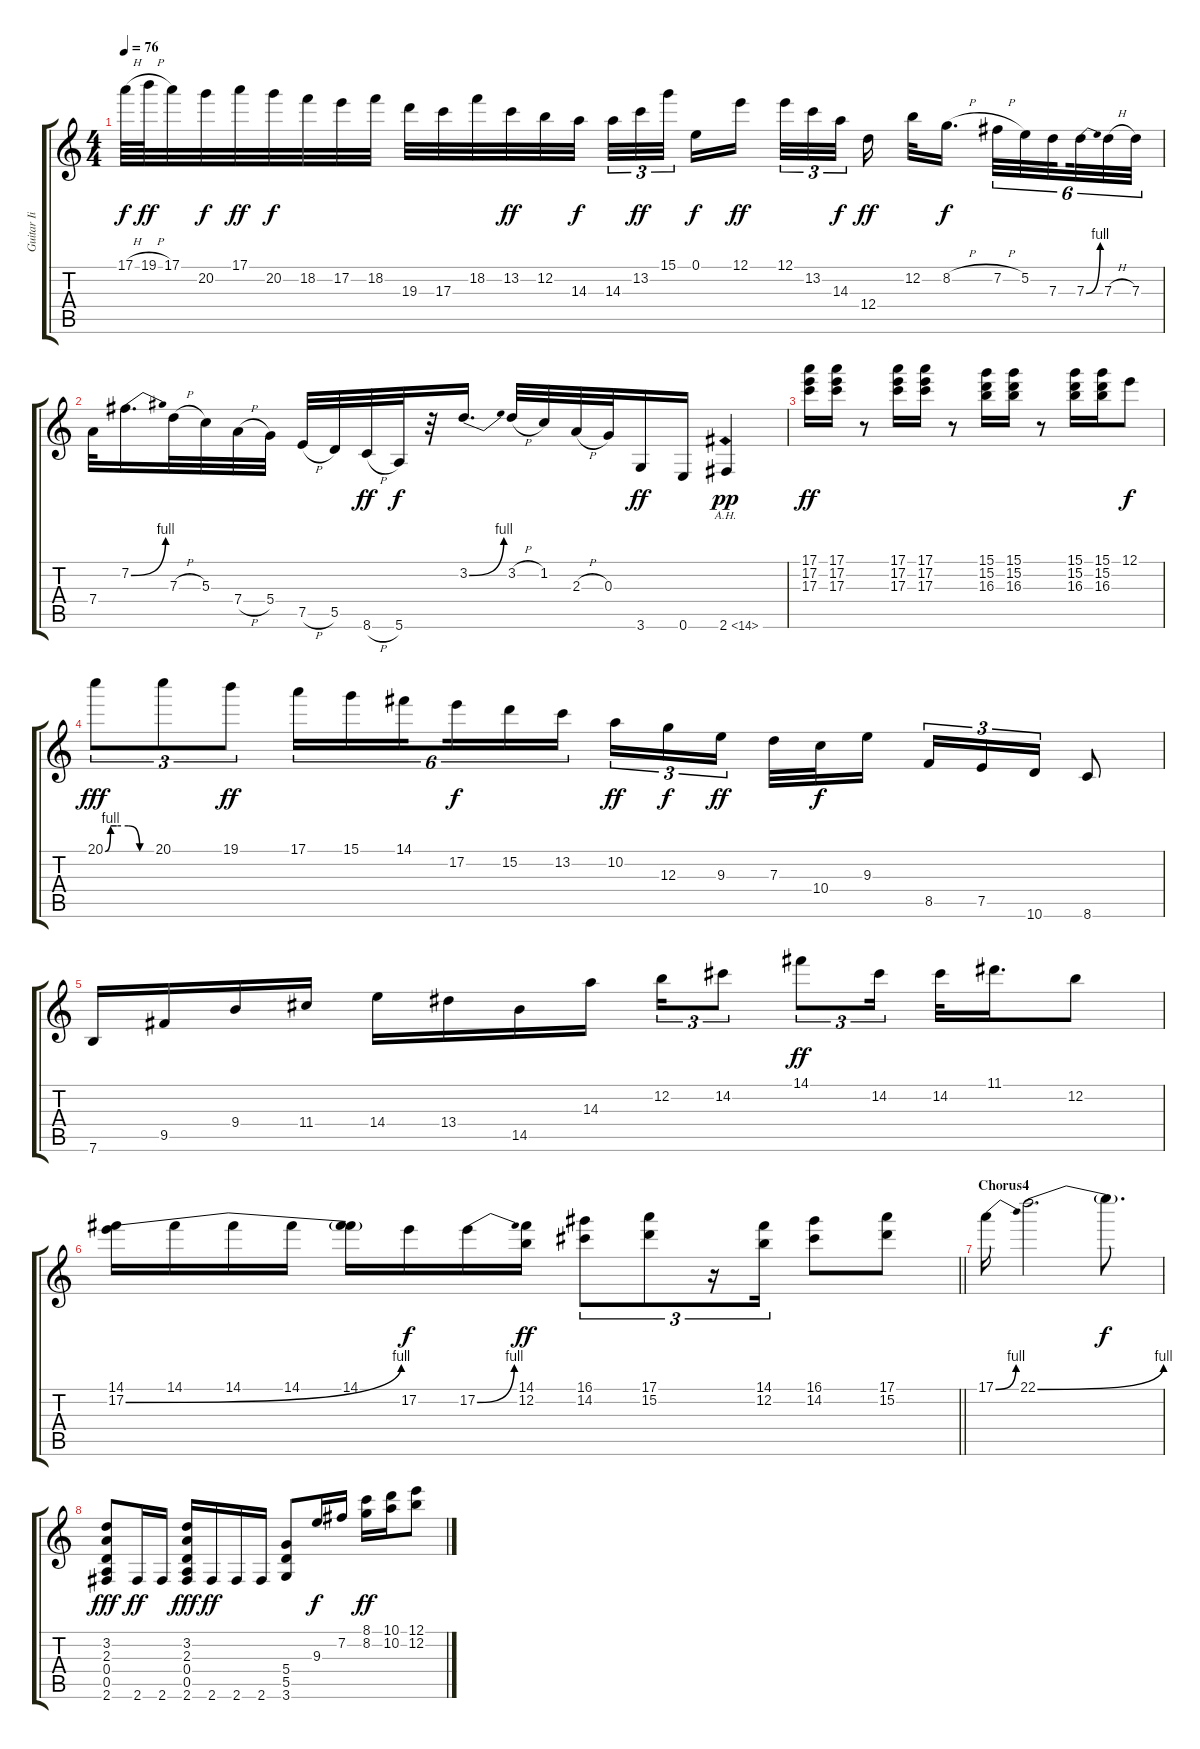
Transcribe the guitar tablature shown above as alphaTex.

\track ("Guitar Ii" "Guitar Ii") {instrument distortionguitar}
\staff {score tabs}
\tuning (E4 B3 G3 D3 A2 E2) {hide}
\ts (4 4)
\tempo 76
\clef g2
\ks c
17.1{h}.64{dy f} 19.1{h}.64{dy ff} 17.1.32 20.2.32{dy f} 17.1.32{dy ff} 20.2.32{dy f} 18.2.32 17.2.32 18.2.32 19.3.32 17.3.32 18.2.32 13.2.32{dy ff} 12.2.32 14.3.32{dy f beam splitsecondary} 14.3.32{tu (3 2)} 13.2.32{tu (3 2) dy ff} 15.1.32{tu (3 2)} 0.1.16{dy f} 12.1.16{dy ff beam splitsecondary} 12.1.32{tu (3 2)} 13.2.32{tu (3 2)} 14.3.32{tu (3 2) dy f beam splitsecondary} 12.4.16{dy ff} 12.2.32 8.2{h}.16{d dy f beam splitsecondary} 7.2{h}.32{tu (6 4)} 5.2.32{tu (6 4)} 7.3.32{tu (6 4) beam splitsecondary} 7.3{be (bend 0 0 60 4)}.32{tu (6 4)} 7.3{h}.32{tu (6 4)} 7.3.32{tu (6 4)} |
7.4.32 7.2{be (bend 0 0 60 4)}.16{d} 7.3{h}.32 5.3.32 7.4{h}.32 5.4.32 7.5{h}.32 5.5.32 8.6{h}.32{dy ff} 5.6.32{dy f} r.32 3.2{be (bend 0 0 60 4)}.16{d} 3.2{h}.32 1.2.32 2.3{h}.32 0.3.32 3.6.16{dy ff} 0.6.16 2.6{ah 12}.4{dy pp} |
(17.1 17.2 17.3).16{dy ff} (17.1 17.2 17.3).16 r.8 (17.1 17.2 17.3).16 (17.1 17.2 17.3).16 r.8 (15.1 15.2 16.3).16 (15.1 15.2 16.3).16 r.8 (15.1 15.2 16.3).16 (15.1 15.2 16.3).16 12.1.8{dy f} |
20.1{be (custom 0 0 7 4 15 4 30 4 45 0 60 0)}.8{tu (3 2) dy fff} 20.1.8{tu (3 2)} 19.1.8{tu (3 2) dy ff} 17.1.16{tu (6 4)} 15.1.16{tu (6 4)} 14.1.16{tu (6 4) beam splitsecondary} 17.2.16{tu (6 4) dy f} 15.2.16{tu (6 4)} 13.2.16{tu (6 4)} 10.2.16{tu (3 2) dy ff} 12.3.16{tu (3 2) dy f} 9.3.16{tu (3 2) dy ff beam splitsecondary} 7.3.32 10.4.32{dy f} 9.3.16 8.5.16{tu (3 2)} 7.5.16{tu (3 2)} 10.6.16{tu (3 2)} 8.6.8 |
7.6.16 9.5.16 9.4.16 11.4.16 14.4.16 13.4.16 14.5.16 14.3.16 12.2.16{tu (3 2)} 14.2.8{tu (3 2)} 14.1.8{tu (3 2) dy ff} 14.2.16{tu (3 2)} 14.2.32 11.1.16{d} 12.2.8 |
\barLineRight lightlight
(14.1 17.2{be (bend 0 0 60 4)}).16 14.1.16 14.1.16 14.1.16 (14.1 17.2{t}).16 17.2.16{dy f} 17.2{be (bend 0 0 60 4)}.16 (14.1 12.2).16{dy ff} (16.1 14.2).8{tu (3 2)} (17.1 15.2).8{tu (3 2)} r.16{tu (3 2)} (14.1 12.2).16{tu (3 2)} (16.1 14.2).8 (17.1 15.2).8 |
\section ("" "Chorus4")
17.1{be (bend 0 0 60 4)}.16 22.1{be (bend 0 0 60 4)}.2{d} 22.1{t}.8{d dy f} |
(3.2 2.3 0.4 0.5 2.6).8{dy fff} 2.6.16{dy ff} 2.6.16 (3.2 2.3 0.4 0.5 2.6).16{dy fff} 2.6.16{dy ff} 2.6.16 2.6.16 (5.4 5.5 3.6).8 9.3.16{dy f} 7.2.16 (8.1 8.2).16{dy ff} (10.1 10.2).16 (12.1 12.2).8
